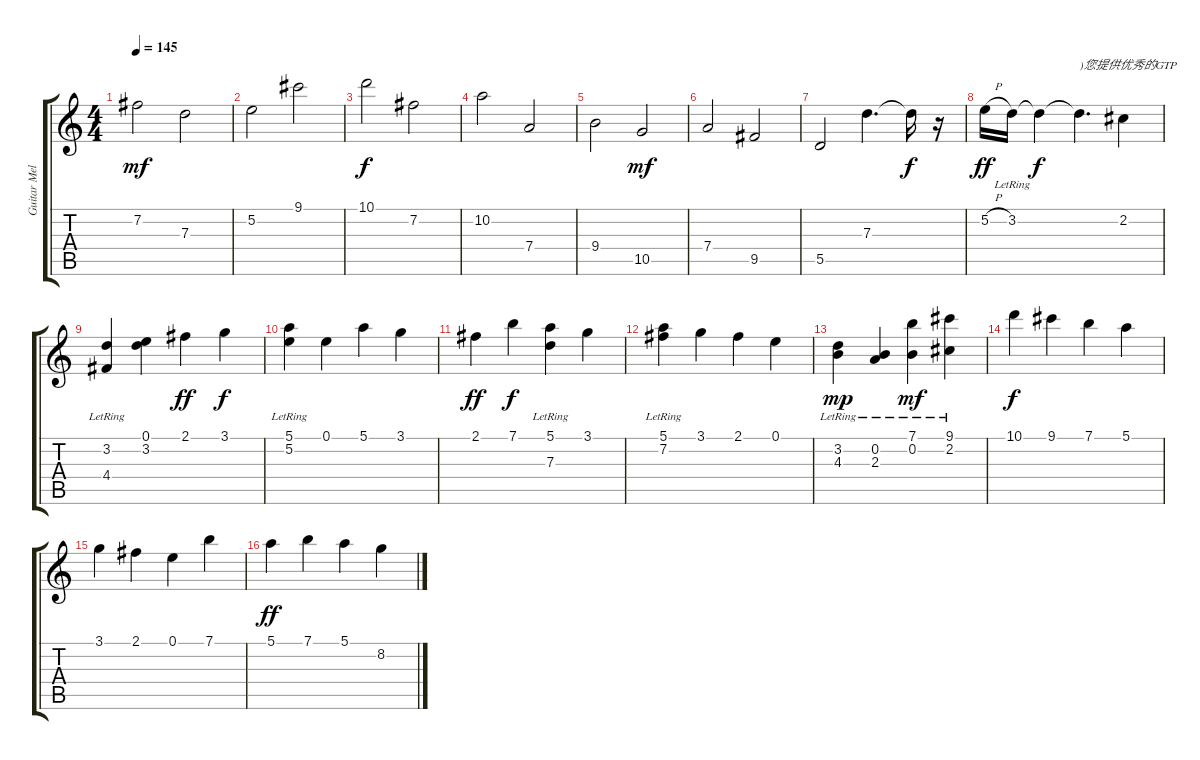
\track ("Guitar Melody" "Guitar Mel") {instrument acousticguitarnylon}
\staff {score tabs}
\tuning (E4 B3 G3 D3 A2 E2) {hide}
\ts (4 4)
\tempo 145
\clef g2
\ks c
7.2.2{dy mf volume 13} 7.3.2 |
5.2.2 9.1.2 |
10.1.2{dy f} 7.2.2 |
10.2.2 7.4.2 |
9.4.2 10.5.2{dy mf} |
7.4.2 9.5.2 |
5.5.2 7.3.4{d} 7.3{t}.16{dy f} r.16 |
5.2{h}.16{dy ff} 3.2{lr}.16 3.2{t}.4{dy f} 3.2{t}.4{d txt ")您提供优秀的GTP"} 2.2.4 |
(3.2 4.4{lr}).4{volume 16} (0.1 3.2).4 2.1.4{dy ff} 3.1.4{dy f} |
(5.1 5.2{lr}).4 0.1.4 5.1.4 3.1.4 |
2.1.4{dy ff} 7.1.4{dy f} (5.1 7.3{lr}).4 3.1.4 |
(5.1 7.2{lr}).4 3.1.4 2.1.4 0.1.4 |
(3.2 4.3{lr}).4{dy mp} (0.2 2.3{lr}).4 (7.1 0.2{lr}).4{dy mf} (9.1 2.2{lr}).4 |
10.1.4{dy f} 9.1.4 7.1.4 5.1.4 |
3.1.4 2.1.4 0.1.4 7.1.4 |
5.1.4{dy ff} 7.1.4 5.1.4 8.2.4
